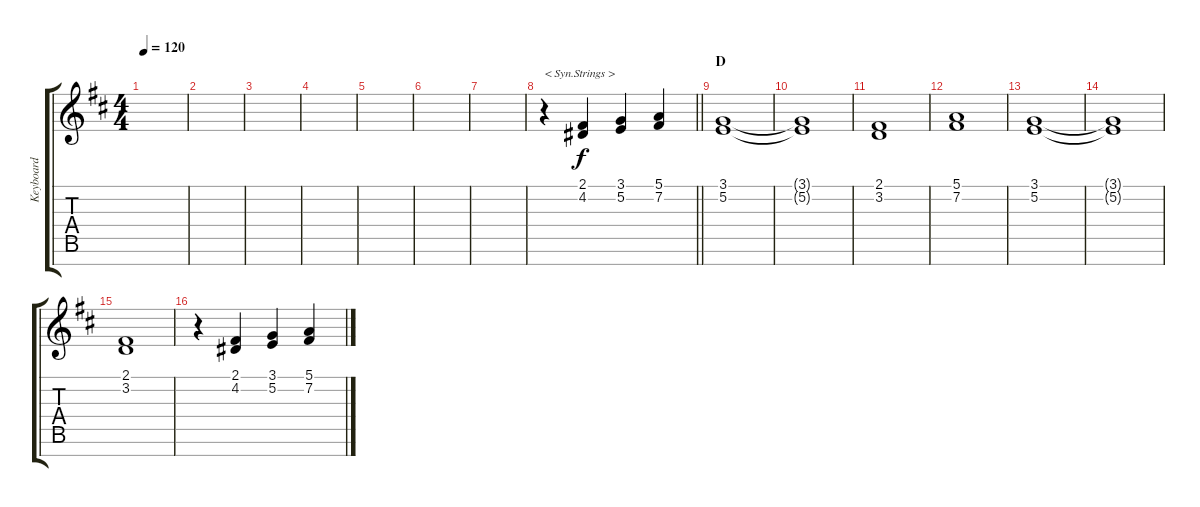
\track ("Keyboard" "Keyboard") {instrument stringensemble1}
\staff {score tabs}
\tuning (E4 B3 G3 D3 A2 E2 B1) {hide}
\ts (4 4)
\tempo 120
\clef g2
\ks d
|
|
|
|
|
|
|
\barLineRight lightlight
r.4{txt "< Syn.Strings >" instrument stringensemble1} (2.1 4.2).4 (3.1 5.2).4 (5.1 7.2).4 |
\section ("" "D")
(3.1 5.2).1 |
(3.1{t} 5.2{t}).1 |
(2.1 3.2).1 |
(5.1 7.2).1 |
(3.1 5.2).1 |
(3.1{t} 5.2{t}).1 |
(2.1 3.2).1 |
r.4 (2.1 4.2).4 (3.1 5.2).4 (5.1 7.2).4
